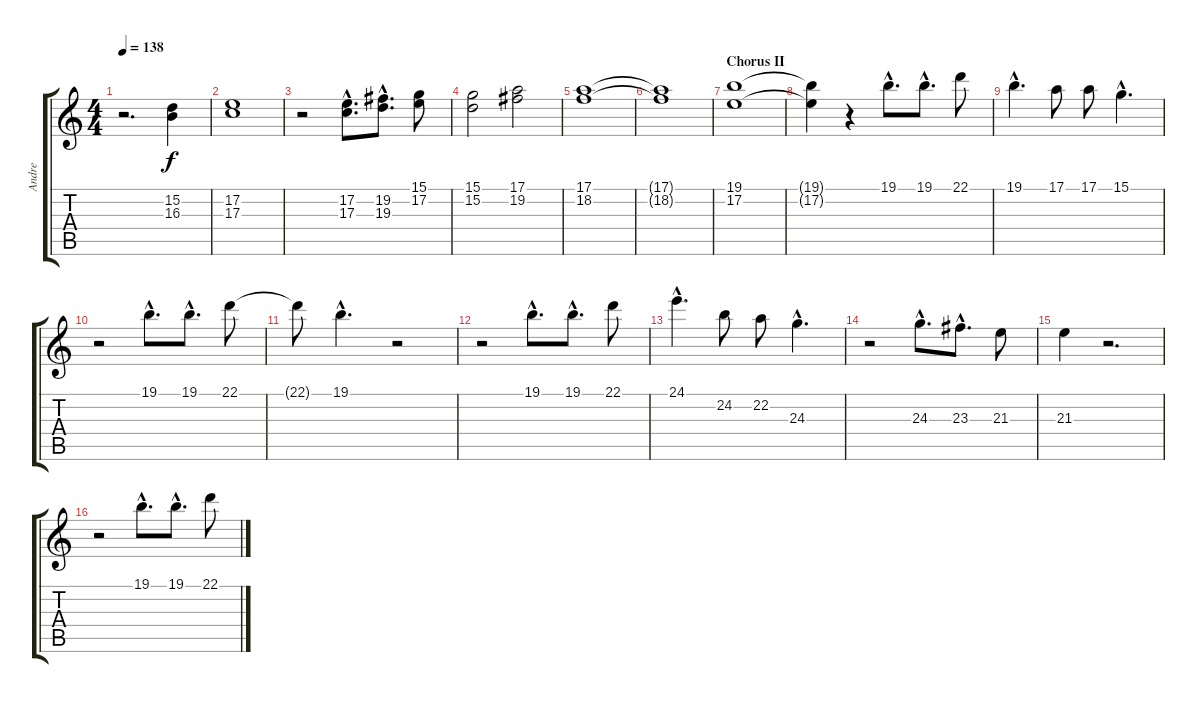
\track ("Andre" "Andre") {instrument flute}
\staff {score tabs}
\tuning (E4 B3 G3 D3 A2 E2) {hide}
\ts (4 4)
\tempo 138
\clef g2
\ks c
r.2{d dy f} (15.2 16.3).4 |
(17.2 17.3).1 |
r.2 (17.2{hac} 17.3{hac}).8{d} (19.2{hac} 19.3{hac}).8{d} (15.1 17.2).8 |
(15.1 15.2).2 (17.1 19.2).2 |
(17.1 18.2).1 |
(17.1{t} 18.2{t}).1 |
\section ("" "Chorus II")
(19.1 17.2).1 |
(19.1{t} 17.2{t}).4 r.4 19.1{hac}.8{d} 19.1{hac}.8{d} 22.1.8 |
19.1{hac}.4{d} 17.1.8 17.1.8 15.1{hac}.4{d} |
r.2 19.1{hac}.8{d} 19.1{hac}.8{d} 22.1.8 |
22.1{t}.8 19.1{hac}.4{d} r.2 |
r.2 19.1{hac}.8{d} 19.1{hac}.8{d} 22.1.8 |
24.1{hac}.4{d} 24.2.8 22.2.8 24.3{hac}.4{d} |
r.2 24.3{hac}.8{d} 23.3{hac}.8{d} 21.3.8 |
21.3.4 r.2{d} |
r.2 19.1{hac}.8{d} 19.1{hac}.8{d} 22.1.8
